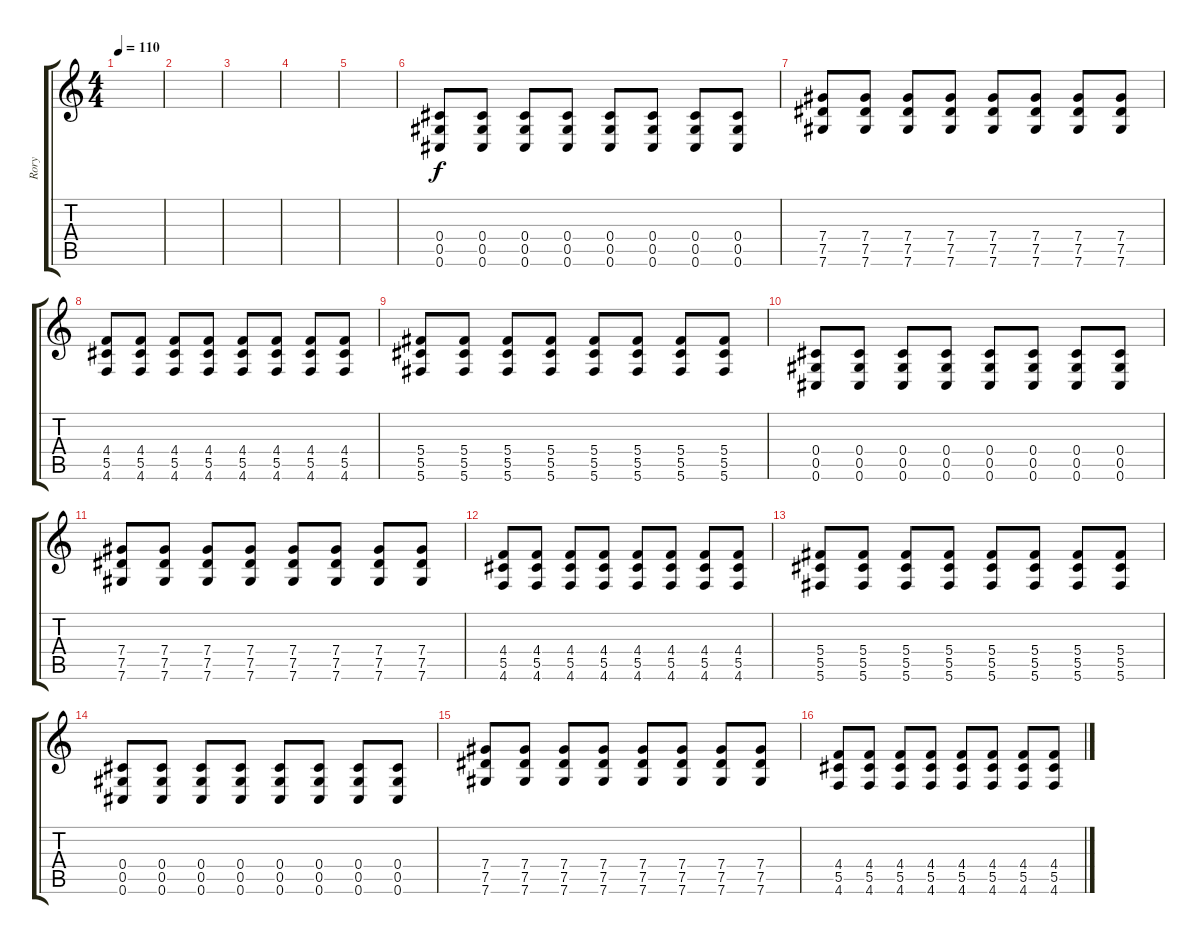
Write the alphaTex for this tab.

\track ("Rory" "Rory") {instrument overdrivenguitar}
\staff {score tabs}
\tuning (Eb4 Bb3 Gb3 Db3 Ab2 Db2) {hide}
\ts (4 4)
\tempo 110
\clef g2
\ks c
|
|
|
|
|
(0.4 0.5 0.6).8 (0.4 0.5 0.6).8 (0.4 0.5 0.6).8 (0.4 0.5 0.6).8 (0.4 0.5 0.6).8 (0.4 0.5 0.6).8 (0.4 0.5 0.6).8 (0.4 0.5 0.6).8 |
(7.4 7.5 7.6).8 (7.4 7.5 7.6).8 (7.4 7.5 7.6).8 (7.4 7.5 7.6).8 (7.4 7.5 7.6).8 (7.4 7.5 7.6).8 (7.4 7.5 7.6).8 (7.4 7.5 7.6).8 |
(4.4 5.5 4.6).8 (4.4 5.5 4.6).8 (4.4 5.5 4.6).8 (4.4 5.5 4.6).8 (4.4 5.5 4.6).8 (4.4 5.5 4.6).8 (4.4 5.5 4.6).8 (4.4 5.5 4.6).8 |
(5.4 5.5 5.6).8 (5.4 5.5 5.6).8 (5.4 5.5 5.6).8 (5.4 5.5 5.6).8 (5.4 5.5 5.6).8 (5.4 5.5 5.6).8 (5.4 5.5 5.6).8 (5.4 5.5 5.6).8 |
(0.4 0.5 0.6).8 (0.4 0.5 0.6).8 (0.4 0.5 0.6).8 (0.4 0.5 0.6).8 (0.4 0.5 0.6).8 (0.4 0.5 0.6).8 (0.4 0.5 0.6).8 (0.4 0.5 0.6).8 |
(7.4 7.5 7.6).8 (7.4 7.5 7.6).8 (7.4 7.5 7.6).8 (7.4 7.5 7.6).8 (7.4 7.5 7.6).8 (7.4 7.5 7.6).8 (7.4 7.5 7.6).8 (7.4 7.5 7.6).8 |
(4.4 5.5 4.6).8 (4.4 5.5 4.6).8 (4.4 5.5 4.6).8 (4.4 5.5 4.6).8 (4.4 5.5 4.6).8 (4.4 5.5 4.6).8 (4.4 5.5 4.6).8 (4.4 5.5 4.6).8 |
(5.4 5.5 5.6).8 (5.4 5.5 5.6).8 (5.4 5.5 5.6).8 (5.4 5.5 5.6).8 (5.4 5.5 5.6).8 (5.4 5.5 5.6).8 (5.4 5.5 5.6).8 (5.4 5.5 5.6).8 |
(0.4 0.5 0.6).8 (0.4 0.5 0.6).8 (0.4 0.5 0.6).8 (0.4 0.5 0.6).8 (0.4 0.5 0.6).8 (0.4 0.5 0.6).8 (0.4 0.5 0.6).8 (0.4 0.5 0.6).8 |
(7.4 7.5 7.6).8 (7.4 7.5 7.6).8 (7.4 7.5 7.6).8 (7.4 7.5 7.6).8 (7.4 7.5 7.6).8 (7.4 7.5 7.6).8 (7.4 7.5 7.6).8 (7.4 7.5 7.6).8 |
(4.4 5.5 4.6).8 (4.4 5.5 4.6).8 (4.4 5.5 4.6).8 (4.4 5.5 4.6).8 (4.4 5.5 4.6).8 (4.4 5.5 4.6).8 (4.4 5.5 4.6).8 (4.4 5.5 4.6).8
